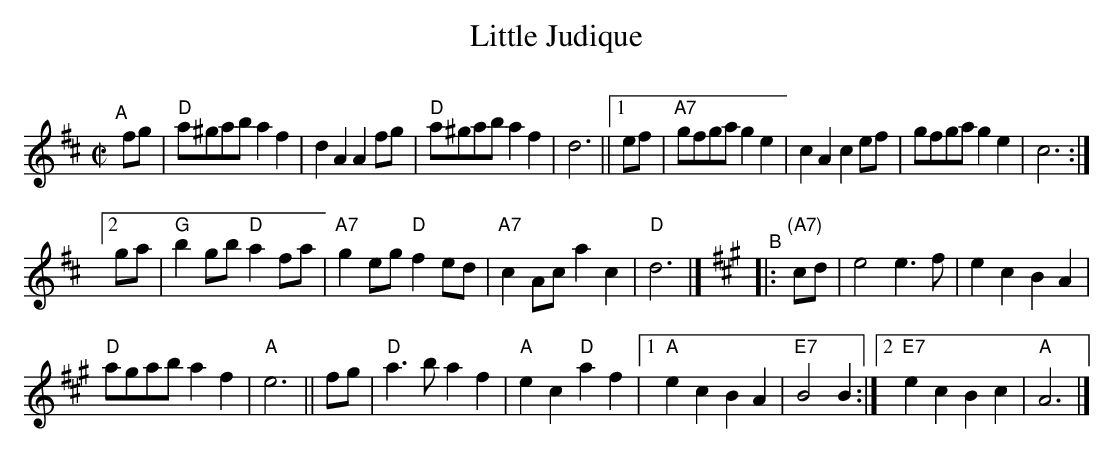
X:1
T: Little Judique
C:
M: C|
L: 1/8
K: D
"^A"[|]\
   fg | "D"a^gab a2f2 | d2A2 A2fg | "D"a^gab a2f2 | d6 || [1 ef | "A7"gfga g2e2 | c2A2 c2ef | gfga g2e2 | c6 :|
[2 ga | "G"b2gb "D"a2fa | "A7"g2eg "D"f2ed | "A7"c2Ac a2c2 | "D"d6 |][K:A] "^B"|: "(A7)"cd | e4 e3f | e2c2 B2A2 |
"D"agab a2f2 | "A"e6 || fg | "D"a3b a2f2 | "A"e2c2 "D"a2f2 | [1 "A"e2c2 B2A2 | "E7"B4 B2 :|[2 "E7"e2c2 B2c2 | "A"A6 |]
